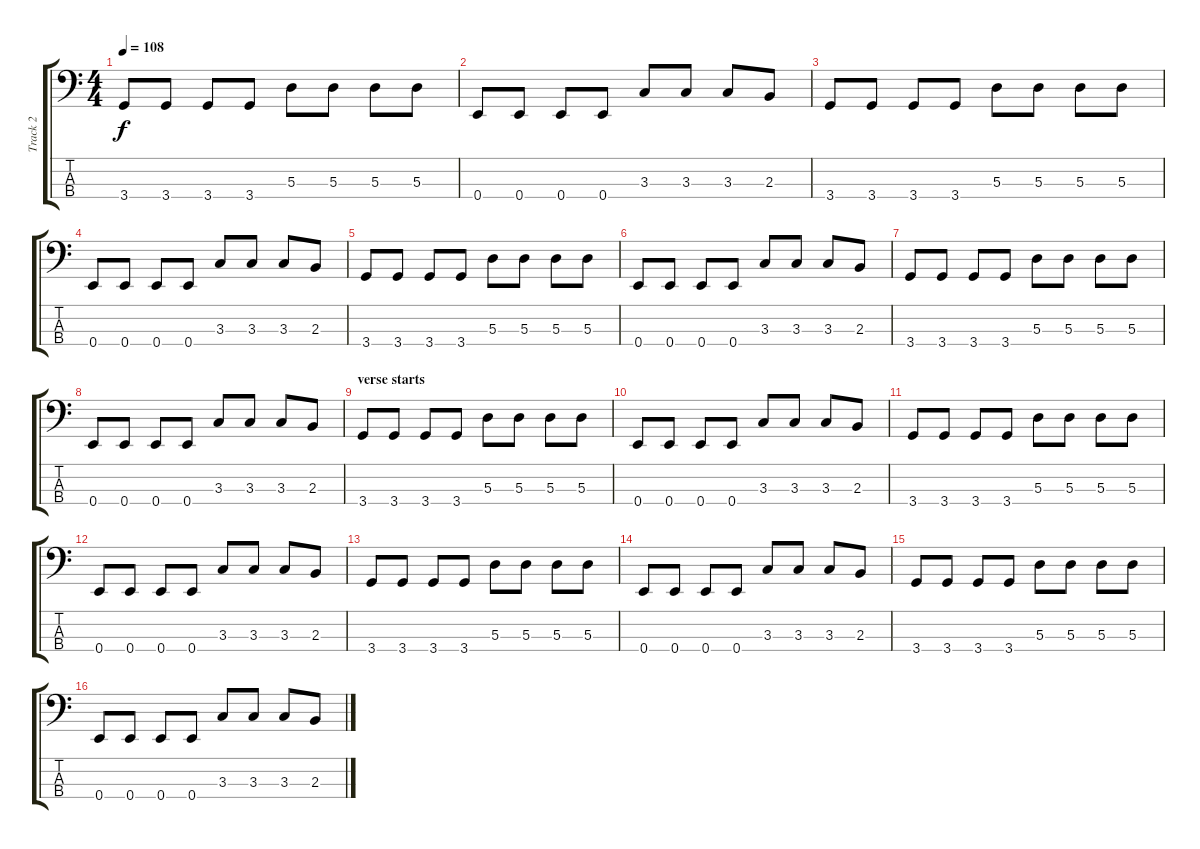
\track ("Track 2" "Track 2") {instrument electricbassfinger}
\staff {score tabs}
\tuning (G2 D2 A1 E1) {hide}
\ts (4 4)
\tempo 108
\clef f4
\ks c
3.4.8{dy f instrument electricbassfinger} 3.4.8 3.4.8 3.4.8 5.3.8 5.3.8 5.3.8 5.3.8 |
0.4.8 0.4.8 0.4.8 0.4.8 3.3.8 3.3.8 3.3.8 2.3.8 |
3.4.8 3.4.8 3.4.8 3.4.8 5.3.8 5.3.8 5.3.8 5.3.8 |
0.4.8 0.4.8 0.4.8 0.4.8 3.3.8 3.3.8 3.3.8 2.3.8 |
3.4.8 3.4.8 3.4.8 3.4.8 5.3.8 5.3.8 5.3.8 5.3.8 |
0.4.8 0.4.8 0.4.8 0.4.8 3.3.8 3.3.8 3.3.8 2.3.8 |
3.4.8 3.4.8 3.4.8 3.4.8 5.3.8 5.3.8 5.3.8 5.3.8 |
0.4.8 0.4.8 0.4.8 0.4.8 3.3.8 3.3.8 3.3.8 2.3.8 |
\section ("" "verse starts")
3.4.8 3.4.8 3.4.8 3.4.8 5.3.8 5.3.8 5.3.8 5.3.8 |
0.4.8 0.4.8 0.4.8 0.4.8 3.3.8 3.3.8 3.3.8 2.3.8 |
3.4.8 3.4.8 3.4.8 3.4.8 5.3.8 5.3.8 5.3.8 5.3.8 |
0.4.8 0.4.8 0.4.8 0.4.8 3.3.8 3.3.8 3.3.8 2.3.8 |
3.4.8 3.4.8 3.4.8 3.4.8 5.3.8 5.3.8 5.3.8 5.3.8 |
0.4.8 0.4.8 0.4.8 0.4.8 3.3.8 3.3.8 3.3.8 2.3.8 |
3.4.8 3.4.8 3.4.8 3.4.8 5.3.8 5.3.8 5.3.8 5.3.8 |
0.4.8 0.4.8 0.4.8 0.4.8 3.3.8 3.3.8 3.3.8 2.3.8
